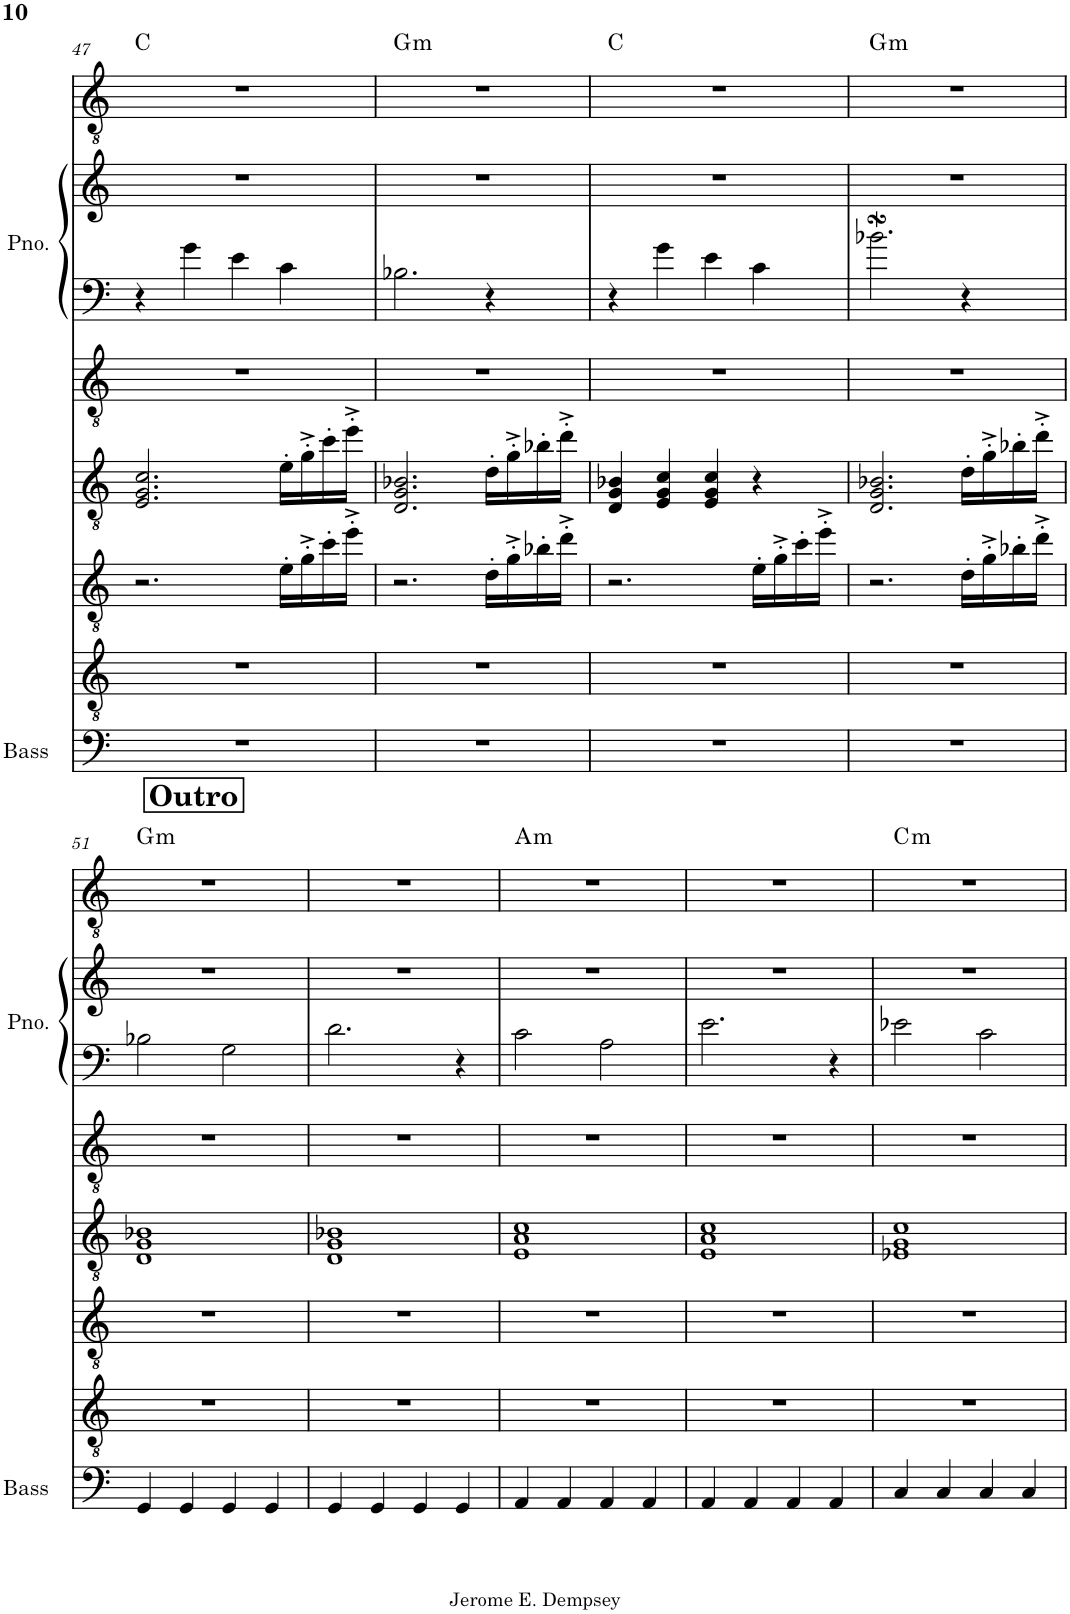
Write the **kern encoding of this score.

**kern	**kern	**kern	**kern	**kern	**kern	**kern	**kern	**harte
*part7	*part6	*part5	*part4	*part3	*part2	*part2	*part1	*part1
*staff8	*staff7	*staff6	*staff5	*staff4	*staff3	*staff2	*staff1	*
*I"Acoustic Bass	*I"Piccolo	*I"Strings 2	*I"Strings	*I"Cello	*I"Grand Piano	*	*I"Chord Progression	*
*I'Bass	*I'Picc	*I'Str	*I'Str	*	*I'Pno.	*	*	*
!!LO:PB:g=z
*clefF4	*clefGv2	*clefGv2	*clefGv2	*clefGv2	*clefF4	*clefG2	*clefGv2	*
*Trd7c12	*Trd-7c-12	*	*	*	*	*	*	*
*k[]	*k[]	*k[]	*k[]	*k[]	*k[]	*k[]	*k[]	*
*M4/4	*M4/4	*M4/4	*M4/4	*M4/4	*M4/4	*M4/4	*M4/4	*
=47	=47	=47	=47	=47	=47	=47	=47	=47
1r	1r	2.r	2.E/ 2.G/ 2.c/	1r	4r	1r	1r	C:maj
.	.	.	.	.	4g\	.	.	.
.	.	.	.	.	4e\	.	.	.
.	.	16e'\LL	16e'\LL	.	4c\	.	.	.
.	.	16g'^\	16g'^\	.	.	.	.	.
.	.	16cc'\	16cc'\	.	.	.	.	.
.	.	16ee'^\JJ	16ee'^\JJ	.	.	.	.	.
=48	=48	=48	=48	=48	=48	=48	=48	=48
!	!	!	!	!	!	!	!	!LO:H:kt=m
1r	1r	2.r	2.D/ 2.G/ 2.B-X/	1r	2.B-X\	1r	1r	G:min
.	.	16d'\LL	16d'\LL	.	4r	.	.	.
.	.	16g'^\	16g'^\	.	.	.	.	.
.	.	16b-X'\	16b-X'\	.	.	.	.	.
.	.	16dd'^\JJ	16dd'^\JJ	.	.	.	.	.
=49	=49	=49	=49	=49	=49	=49	=49	=49
1r	1r	2.r	4D/ 4G/ 4B-X/	1r	4r	1r	1r	C:maj
.	.	.	4E/ 4G/ 4c/	.	4g\	.	.	.
.	.	.	4E/ 4G/ 4c/	.	4e\	.	.	.
.	.	16e'\LL	4r	.	4c\	.	.	.
.	.	16g'^\	.	.	.	.	.	.
.	.	16cc'\	.	.	.	.	.	.
.	.	16ee'^\JJ	.	.	.	.	.	.
=50	=50	=50	=50	=50	=50	=50	=50	=50
!	!	!	!	!	!	!	!	!LO:H:kt=m
1r	1r	2.r	2.D/ 2.G/ 2.B-X/	1r	2.b-XsSSs\	1r	1r	G:min
.	.	16d'\LL	16d'\LL	.	4r	.	.	.
.	.	16g'^\	16g'^\	.	.	.	.	.
.	.	16b-X'\	16b-X'\	.	.	.	.	.
.	.	16dd'^\JJ	16dd'^\JJ	.	.	.	.	.
!!LO:LB:g=z
!!LO:REH:place=s1:a:B:cj:fs=14:t=Outro
=51	=51	=51	=51	=51	=51	=51	=51	=51
!	!	!	!	!	!	!	!	!LO:H:kt=m
4GG/	1r	1r	1D 1G 1B-X	1r	2B-X\	1r	1r	G:min
4GG/	.	.	.	.	.	.	.	.
4GG/	.	.	.	.	2G\	.	.	.
4GG/	.	.	.	.	.	.	.	.
=52	=52	=52	=52	=52	=52	=52	=52	=52
4GG/	1r	1r	1D 1G 1B-X	1r	2.d\	1r	1r	.
4GG/	.	.	.	.	.	.	.	.
4GG/	.	.	.	.	.	.	.	.
4GG/	.	.	.	.	4r	.	.	.
=53	=53	=53	=53	=53	=53	=53	=53	=53
!	!	!	!	!	!	!	!	!LO:H:kt=m
4AA/	1r	1r	1E 1A 1c	1r	2c\	1r	1r	A:min
4AA/	.	.	.	.	.	.	.	.
4AA/	.	.	.	.	2A\	.	.	.
4AA/	.	.	.	.	.	.	.	.
=54	=54	=54	=54	=54	=54	=54	=54	=54
4AA/	1r	1r	1E 1A 1c	1r	2.e\	1r	1r	.
4AA/	.	.	.	.	.	.	.	.
4AA/	.	.	.	.	.	.	.	.
4AA/	.	.	.	.	4r	.	.	.
=55	=55	=55	=55	=55	=55	=55	=55	=55
!	!	!	!	!	!	!	!	!LO:H:kt=m
4C/	1r	1r	1E-X 1G 1c	1r	2e-X\	1r	1r	C:min
4C/	.	.	.	.	.	.	.	.
4C/	.	.	.	.	2c\	.	.	.
4C/	.	.	.	.	.	.	.	.
=	=	=	=	=	=	=	=	=
*-	*-	*-	*-	*-	*-	*-	*-	*-
